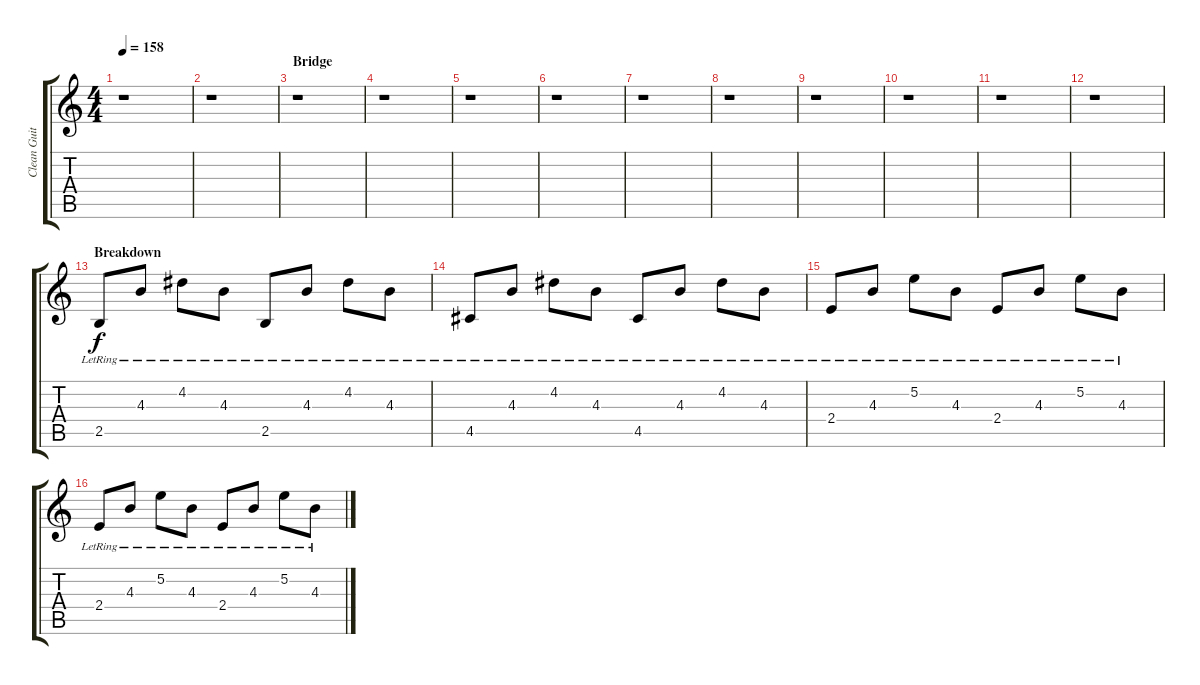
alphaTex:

\track ("Clean Guitar" "Clean Guit") {instrument electricguitarclean}
\staff {score tabs}
\tuning (E4 B3 G3 D3 A2 E2) {hide}
\ts (4 4)
\tempo 158
\clef g2
\ks c
r.1{dy mp} |
r.1 |
\section ("" "Bridge")
r.1 |
r.1 |
r.1 |
r.1 |
r.1 |
r.1 |
r.1 |
r.1 |
r.1 |
r.1 |
\section ("" "Breakdown")
2.5{lr}.8{dy f} 4.3{lr}.8 4.2{lr}.8 4.3{lr}.8 2.5{lr}.8 4.3{lr}.8 4.2{lr}.8 4.3{lr}.8 |
4.5{lr}.8 4.3{lr}.8 4.2{lr}.8 4.3{lr}.8 4.5{lr}.8 4.3{lr}.8 4.2{lr}.8 4.3{lr}.8 |
2.4{lr}.8 4.3{lr}.8 5.2{lr}.8 4.3{lr}.8 2.4{lr}.8 4.3{lr}.8 5.2{lr}.8 4.3{lr}.8 |
2.4{lr}.8 4.3{lr}.8 5.2{lr}.8 4.3{lr}.8 2.4{lr}.8 4.3{lr}.8 5.2{lr}.8 4.3{lr}.8
